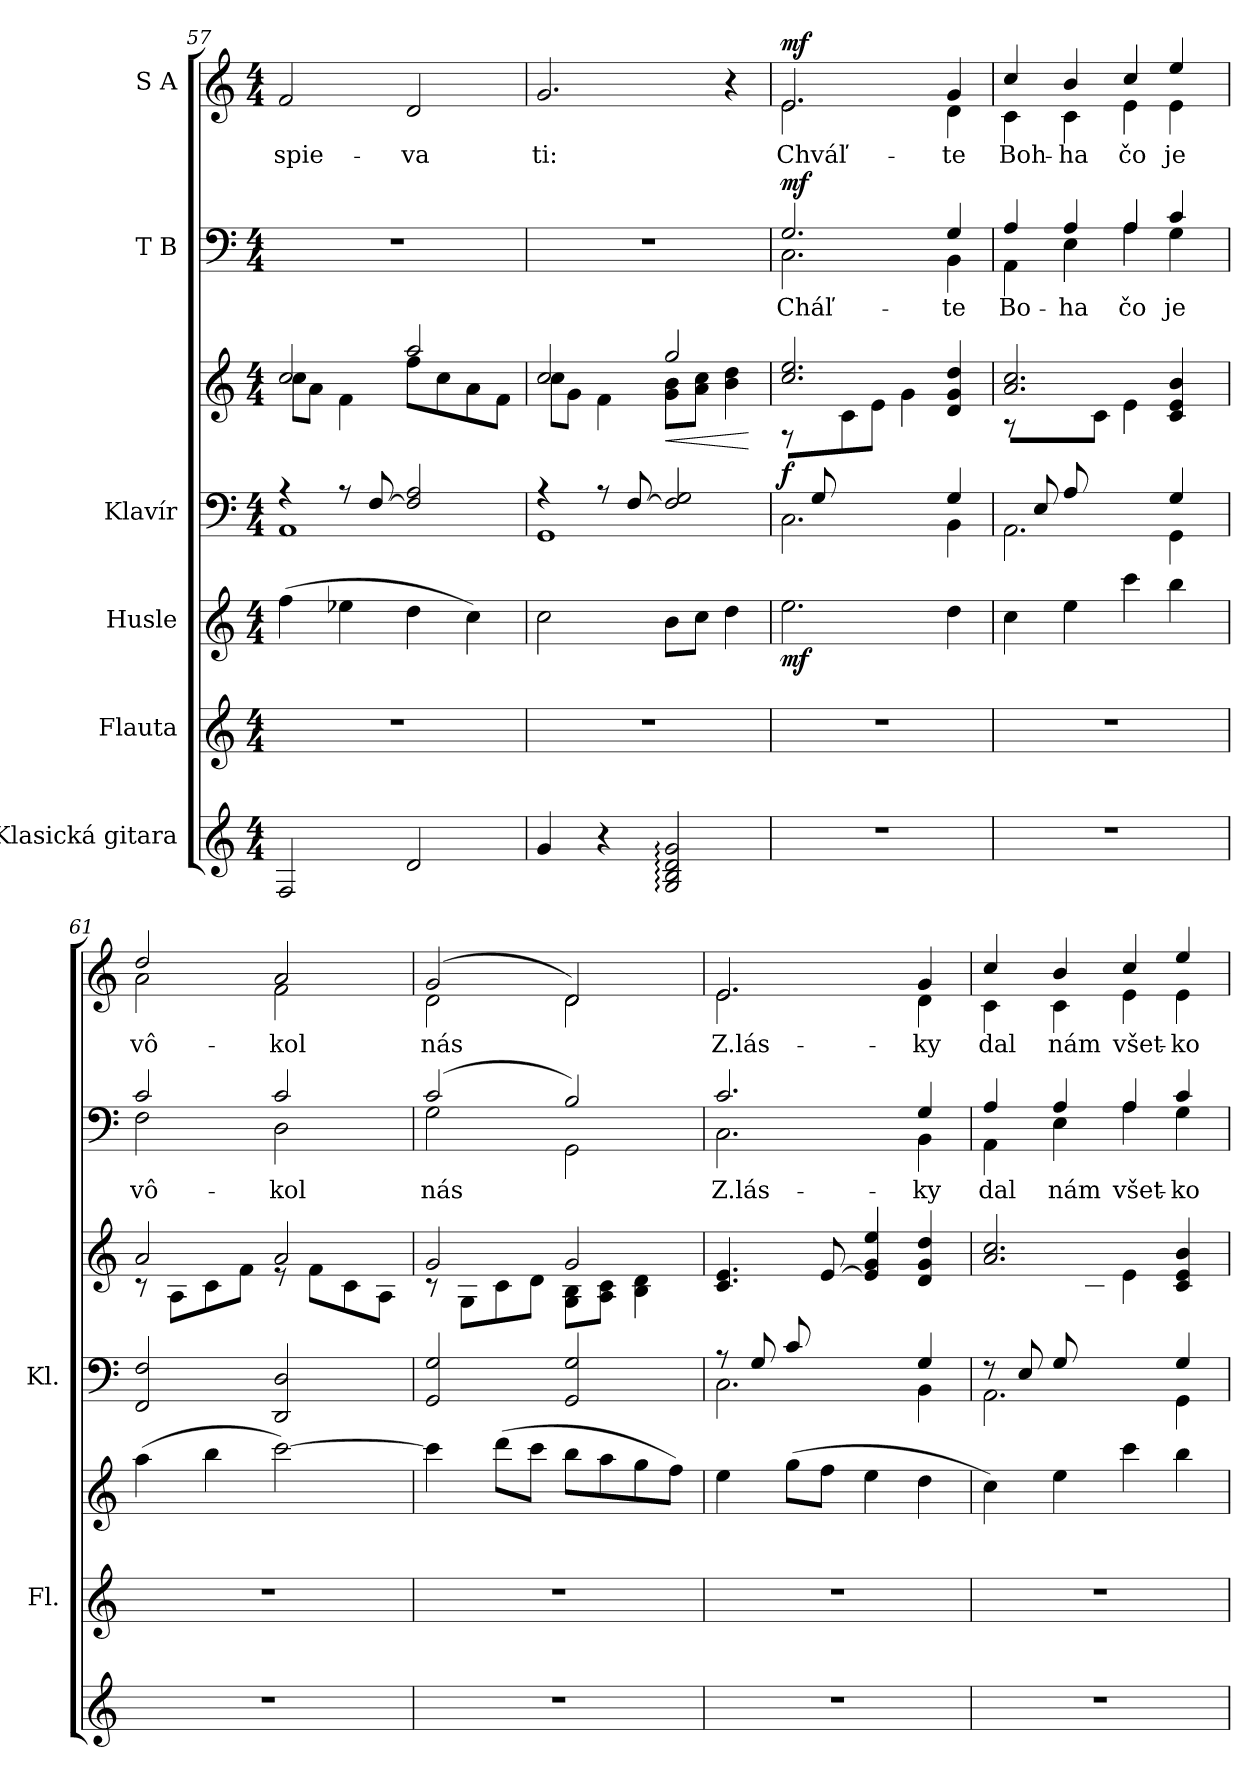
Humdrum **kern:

**kern	**kern	**kern	**dynam	**kern	**kern	**dynam	**kern	**text	**dynam	**kern	**text	**dynam
*part6	*part5	*part4	*part4	*part3	*part3	*part3	*part2	*part2	*part2	*part1	*part1	*part1
*staff7	*staff6	*staff5	*staff5	*staff4	*staff3	*staff3/4	*staff2	*staff2	*staff2	*staff1	*staff1	*staff1
*I"Klasická gitara	*I"Flauta	*I"Husle	*	*I"Klavír	*	*	*I"T B	*	*	*I"S A	*	*
*	*I'Fl.	*	*	*I'Kl.	*	*	*	*	*	*	*	*
*clefG2	*clefG2	*clefG2	*	*clefF4	*clefG2	*	*clefF4	*	*	*clefG2	*	*
*k[]	*k[]	*k[]	*	*k[]	*k[]	*	*k[]	*	*	*k[]	*	*
*M4/4	*M4/4	*M4/4	*	*M4/4	*M4/4	*	*M4/4	*	*	*M4/4	*	*
=57	=57	=57	=57	=57	=57	=57	=57	=57	=57	=57	=57	=57
*	*	*	*	*^	*^	*	*	*	*	*	*	*
!	!	!	!	!	!	!	!	!	!	!	!	!	!LO:LY:b	!
2F/	1r	(4ff\	.	4r	1AA	2cc/	8cc\L	.	1r	.	.	2f/	spie-	.
.	.	.	.	.	.	.	8a\J	.	.	.	.	.	.	.
.	.	4ee-X\	.	8r	.	.	4f\	.	.	.	.	.	.	.
.	.	.	.	[8F/	.	.	.	.	.	.	.	.	.	.
!	!	!	!	!	!	!	!	!	!	!	!	!	!LO:LY:b	!
2d/	.	4dd\	.	2F/] 2A/	.	2aa/	8ff\L	.	.	.	.	2d/	-va	.
.	.	.	.	.	.	.	8cc\	.	.	.	.	.	.	.
.	.	4cc\)	.	.	.	.	8a\	.	.	.	.	.	.	.
.	.	.	.	.	.	.	8f\J	.	.	.	.	.	.	.
=58	=58	=58	=58	=58	=58	=58	=58	=58	=58	=58	=58	=58	=58	=58
!	!	!	!	!	!	!	!	!	!	!	!	!	!LO:LY:b	!
4g/	1r	2cc\	.	4r	1GG	2cc/	8cc\L	.	1r	.	.	2.g/	ti:	.
.	.	.	.	.	.	.	8g\J	.	.	.	.	.	.	.
4r	.	.	.	8r	.	.	4f\	.	.	.	.	.	.	.
.	.	.	.	[8F/	.	.	.	.	.	.	.	.	.	.
!	!	!	!	!	!	!	!	!LO:HP:b	!	!	!	!	!	!
2G/: 2B/: 2d/: 2g/:	.	8b\L	.	2F/] 2G/	.	2gg/	8g\ 8b\L	<	.	.	.	.	.	.
.	.	8cc\J	.	.	.	.	8a\ 8cc\J	.	.	.	.	.	.	.
.	.	4dd\	.	.	.	.	4b\ 4dd\	.	.	.	.	4r	.	.
*	*	*	*	*v	*v	*	*	*	*	*	*	*	*	*
*	*	*	*	*	*v	*v	*	*	*	*	*	*	*
.	.	.	.	.	.	[	.	.	.	.	.	.
=59	=59	=59	=59	=59	=59	=59	=59	=59	=59	=59	=59	=59
*	*	*	*	*^	*^	*	*	*	*	*	*	*
*	*	*	*	*	*^	*	*	*	*	*	*	*	*	*
!	!	!	!LO:DY:b	!	!	!	!	!	!LO:DY:a=2	!	!LO:LY:b	!LO:DY:a	!	!LO:LY:b	!LO:DY:a
*	*	*	*	*	*	*	*	*	*	*^	*	*	*^	*	*
1r	1r	2.ee\	mf	8ryy	2.C\	2.ryy	2.cc/ 2.ee/	8rF	f	2.G/	2.C\	Cháľ-	mf	2.e/	2.e\	Chváľ-	mf
.	.	.	.	8G/L	.	.	.	8ryy	.	.	.	.	.	.	.	.	.
.	.	.	.	2.ryy	.	.	.	8c\	.	.	.	.	.	.	.	.	.
.	.	.	.	.	.	.	.	8e\J	.	.	.	.	.	.	.	.	.
.	.	.	.	.	.	.	.	4g\	.	.	.	.	.	.	.	.	.
!	!	!	!	!	!	!	!	!	!	!	!	!LO:LY:b	!	!	!	!LO:LY:b	!
.	.	4dd\	.	.	4G/	4BB\	4d/ 4g/ 4dd/	4ryy	.	4G/	4BB\	-te	.	4g/	4d\	-te	.
!!LO:LB:g=z	!!
=60	=60	=60	=60	=60	=60	=60	=60	=60	=60	=60	=60	=60	=60	=60	=60	=60	=60
!	!	!	!	!	!	!	!	!	!	!	!	!LO:LY:b	!	!	!	!LO:LY:b	!
1r	1r	4cc\	.	8ryy	2.AA\	2.ryy	2.a/ 2.cc/	8rA	.	4A/	4AA\	Bo-	.	4cc/	4c\	Boh-	.
.	.	.	.	8E/L	.	.	.	4ryy	.	.	.	.	.	.	.	.	.
!	!	!	!	!	!	!	!	!	!	!	!	!LO:LY:b	!	!	!	!LO:LY:b	!
.	.	4ee\	.	8A/	.	.	.	.	.	4A/	4E\	-ha	.	4b/	4c\	-ha	.
.	.	.	.	2ryy	.	.	.	8c\J	.	.	.	.	.	.	.	.	.
!	!	!	!	!	!	!	!	!	!	!	!	!LO:LY:b	!	!	!	!LO:LY:b	!
.	.	4ccc\	.	.	.	.	.	4e\	.	4A/	4A\	čo	.	4cc/	4e\	čo	.
!	!	!	!	!	!	!	!	!	!	!	!	!LO:LY:b	!	!	!	!LO:LY:b	!
.	.	4bb\	.	.	4G/	4GG\	4c/ 4e/ 4b/	4ryy	.	4c/	4G\	je	.	4ee/	4e\	je	.
.	.	.	.	8ryy	.	.	.	.	.	.	.	.	.	.	.	.	.
*	*	*	*	*v	*v	*v	*	*	*	*	*	*	*	*	*	*	*
=61	=61	=61	=61	=61	=61	=61	=61	=61	=61	=61	=61	=61	=61	=61	=61
!	!	!	!	!	!	!	!	!	!	!LO:LY:b	!	!	!	!LO:LY:b	!
1r	1r	(4aa\	.	2FF/ 2F/	2a/	8rc	.	2c/	2F\	vô-	.	2dd/	2a\	vô-	.
.	.	.	.	.	.	8A\L	.	.	.	.	.	.	.	.	.
.	.	4bb\	.	.	.	8c\	.	.	.	.	.	.	.	.	.
.	.	.	.	.	.	8f\J	.	.	.	.	.	.	.	.	.
!	!	!	!	!	!	!	!	!	!	!LO:LY:b	!	!	!	!LO:LY:b	!
.	.	[2ccc\)	.	2DD/ 2D/	2a/	8re	.	2c/	2D\	-kol	.	2a/	2f\	-kol	.
.	.	.	.	.	.	8f\L	.	.	.	.	.	.	.	.	.
.	.	.	.	.	.	8c\	.	.	.	.	.	.	.	.	.
.	.	.	.	.	.	8A\J	.	.	.	.	.	.	.	.	.
=62	=62	=62	=62	=62	=62	=62	=62	=62	=62	=62	=62	=62	=62	=62	=62
!	!	!	!	!	!	!	!	!	!	!LO:LY:b	!	!	!	!LO:LY:b	!
1r	1r	4ccc\]	.	2GG/ 2G/	2g/	8rc	.	(2c/	2G\	-nás	.	(2g/	2d\	nás	.
.	.	.	.	.	.	8G\L	.	.	.	.	.	.	.	.	.
.	.	(8ddd\L	.	.	.	8c\	.	.	.	.	.	.	.	.	.
.	.	8ccc\J	.	.	.	8d\J	.	.	.	.	.	.	.	.	.
.	.	8bb\L	.	2GG/ 2G/	2g/	8G\ 8B\L	.	2B/)	2GG\	.	.	2d/)	2d\	.	.
.	.	8aa\	.	.	.	8A\ 8c\J	.	.	.	.	.	.	.	.	.
.	.	8gg\	.	.	.	4B\ 4d\	.	.	.	.	.	.	.	.	.
.	.	8ff\J)	.	.	.	.	.	.	.	.	.	.	.	.	.
=63	=63	=63	=63	=63	=63	=63	=63	=63	=63	=63	=63	=63	=63	=63	=63
*	*	*	*	*^	*	*	*	*	*	*	*	*	*	*	*
!	!	!	!	!	!	!	!	!	!	!	!LO:LY:b	!	!	!	!LO:LY:b	!
1r	1r	4ee\	.	8r	2.C\	4.c/ 4.e/	4.ryy	.	2.c/	2.C\	Z.lás-	.	2.e/	2.e\	Z.lás-	.
.	.	.	.	8G/L	.	.	.	.	.	.	.	.	.	.	.	.
.	.	(8gg\L	.	8c/	.	.	.	.	.	.	.	.	.	.	.	.
.	.	8ff\J	.	8ryy	.	[8e/	8e\J	.	.	.	.	.	.	.	.	.
.	.	4ee\	.	4ryy	.	4e/] 4g/ 4ee/	2ryy	.	.	.	.	.	.	.	.	.
!	!	!	!	!	!	!	!	!	!	!	!LO:LY:b	!	!	!	!LO:LY:b	!
.	.	4dd\	.	4G/	4BB\	4d/ 4g/ 4dd/	.	.	4G/	4BB\	-ky	.	4g/	4d\	-ky	.
!!LO:PB:g=z	!!
=64	=64	=64	=64	=64	=64	=64	=64	=64	=64	=64	=64	=64	=64	=64	=64	=64
!	!	!	!	!	!	!	!	!	!	!	!LO:LY:b	!	!	!	!LO:LY:b	!
1r	1r	4cc\)	.	8r	2.AA\	2.a/ 2.cc/	4.ryy	.	4A/	4AA\	dal	.	4cc/	4c\	dal	.
.	.	.	.	8E/L	.	.	.	.	.	.	.	.	.	.	.	.
!	!	!	!	!	!	!	!	!	!	!	!LO:LY:b	!	!	!	!LO:LY:b	!
.	.	4ee\	.	8G/	.	.	.	.	4A/	4E\	nám	.	4b/	4c\	nám	.
.	.	.	.	4.ryy	.	.	8c\J	.	.	.	.	.	.	.	.	.
!	!	!	!	!	!	!	!	!	!	!	!LO:LY:b	!	!	!	!LO:LY:b	!
.	.	4ccc\	.	.	.	.	4e\	.	4A/	4A\	všet-	.	4cc/	4e\	všet-	.
!	!	!	!	!	!	!	!	!	!	!	!LO:LY:b	!	!	!	!LO:LY:b	!
.	.	4bb\	.	4G/	4GG\	4c/ 4e/ 4b/	4ryy	.	4c/	4G\	-ko	.	4ee/	4e\	-ko	.
*	*	*	*	*v	*v	*	*	*	*v	*v	*	*	*v	*v	*	*
*	*	*	*	*	*v	*v	*	*	*	*	*	*	*
=	=	=	=	=	=	=	=	=	=	=	=	=
*-	*-	*-	*-	*-	*-	*-	*-	*-	*-	*-	*-	*-
